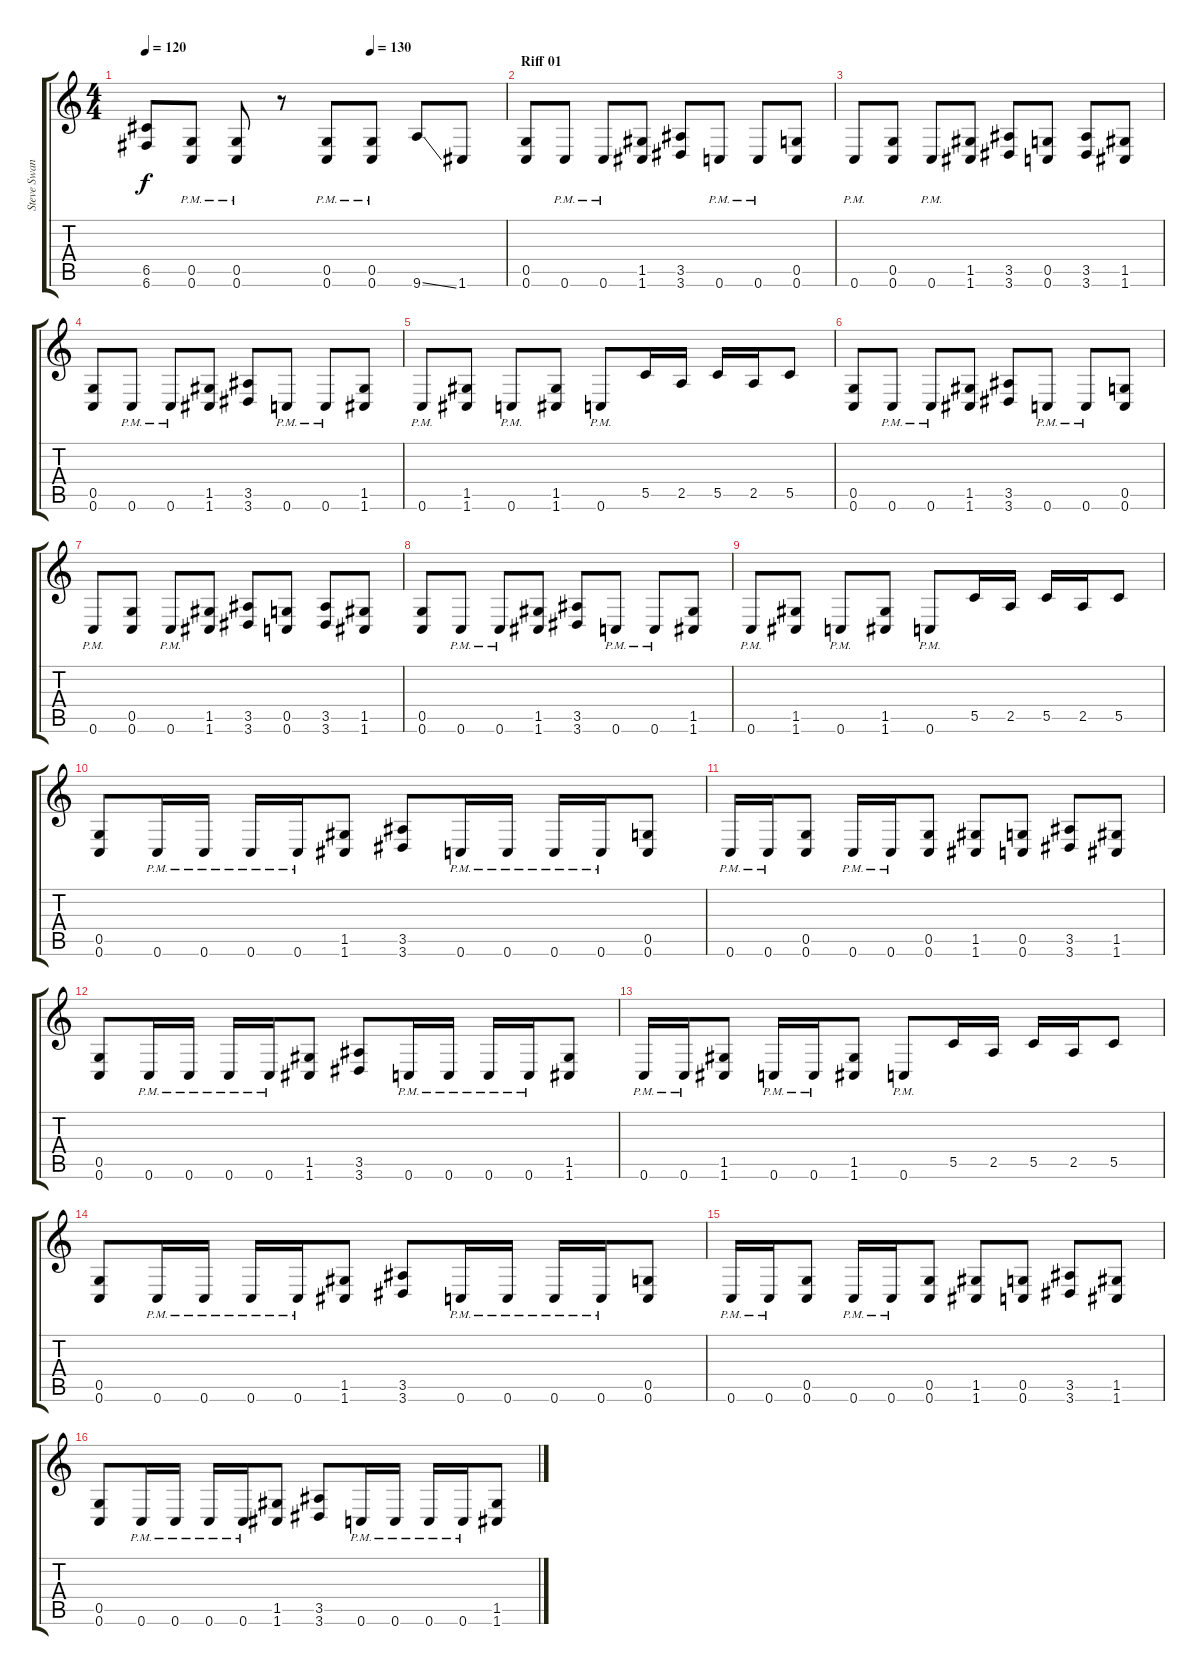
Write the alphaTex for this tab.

\track ("Steve Swanson" "Steve Swan") {instrument distortionguitar}
\staff {score tabs}
\tuning (E4 C4 G3 C3 G2 C2) {hide}
\ts (4 4)
\tempo 120
\tempo (130 0.625)
\clef g2
\ks c
(6.5{t} 6.6{t}).8{dy f} (0.5{pm} 0.6{pm}).8 (0.5{pm} 0.6{pm}).8 r.8 (0.5{pm} 0.6{pm}).8 (0.5{pm} 0.6{pm}).8 9.6{ss}.8 1.6.8 |
\section ("" "Riff 01")
(0.5 0.6).8 0.6{pm}.8 0.6{pm}.8 (1.5 1.6).8 (3.5 3.6).8 0.6{pm}.8 0.6{pm}.8 (0.5 0.6).8 |
0.6{pm}.8 (0.5 0.6).8 0.6{pm}.8 (1.5 1.6).8 (3.5 3.6).8 (0.5 0.6).8 (3.5 3.6).8 (1.5 1.6).8 |
(0.5 0.6).8 0.6{pm}.8 0.6{pm}.8 (1.5 1.6).8 (3.5 3.6).8 0.6{pm}.8 0.6{pm}.8 (1.5 1.6).8 |
0.6{pm}.8 (1.5 1.6).8 0.6{pm}.8 (1.5 1.6).8 0.6{pm}.8 5.5.16 2.5.16 5.5.16 2.5.16 5.5.8 |
(0.5 0.6).8 0.6{pm}.8 0.6{pm}.8 (1.5 1.6).8 (3.5 3.6).8 0.6{pm}.8 0.6{pm}.8 (0.5 0.6).8 |
0.6{pm}.8 (0.5 0.6).8 0.6{pm}.8 (1.5 1.6).8 (3.5 3.6).8 (0.5 0.6).8 (3.5 3.6).8 (1.5 1.6).8 |
(0.5 0.6).8 0.6{pm}.8 0.6{pm}.8 (1.5 1.6).8 (3.5 3.6).8 0.6{pm}.8 0.6{pm}.8 (1.5 1.6).8 |
0.6{pm}.8 (1.5 1.6).8 0.6{pm}.8 (1.5 1.6).8 0.6{pm}.8 5.5.16 2.5.16 5.5.16 2.5.16 5.5.8 |
(0.5 0.6).8 0.6{pm}.16 0.6{pm}.16 0.6{pm}.16 0.6{pm}.16 (1.5 1.6).8 (3.5 3.6).8 0.6{pm}.16 0.6{pm}.16 0.6{pm}.16 0.6{pm}.16 (0.5 0.6).8 |
0.6{pm}.16 0.6{pm}.16 (0.5 0.6).8 0.6{pm}.16 0.6{pm}.16 (0.5 0.6).8 (1.5 1.6).8 (0.5 0.6).8 (3.5 3.6).8 (1.5 1.6).8 |
(0.5 0.6).8 0.6{pm}.16 0.6{pm}.16 0.6{pm}.16 0.6{pm}.16 (1.5 1.6).8 (3.5 3.6).8 0.6{pm}.16 0.6{pm}.16 0.6{pm}.16 0.6{pm}.16 (1.5 1.6).8 |
0.6{pm}.16 0.6{pm}.16 (1.5 1.6).8 0.6{pm}.16 0.6{pm}.16 (1.5 1.6).8 0.6{pm}.8 5.5.16 2.5.16 5.5.16 2.5.16 5.5.8 |
(0.5 0.6).8 0.6{pm}.16 0.6{pm}.16 0.6{pm}.16 0.6{pm}.16 (1.5 1.6).8 (3.5 3.6).8 0.6{pm}.16 0.6{pm}.16 0.6{pm}.16 0.6{pm}.16 (0.5 0.6).8 |
0.6{pm}.16 0.6{pm}.16 (0.5 0.6).8 0.6{pm}.16 0.6{pm}.16 (0.5 0.6).8 (1.5 1.6).8 (0.5 0.6).8 (3.5 3.6).8 (1.5 1.6).8 |
(0.5 0.6).8 0.6{pm}.16 0.6{pm}.16 0.6{pm}.16 0.6{pm}.16 (1.5 1.6).8 (3.5 3.6).8 0.6{pm}.16 0.6{pm}.16 0.6{pm}.16 0.6{pm}.16 (1.5 1.6).8
